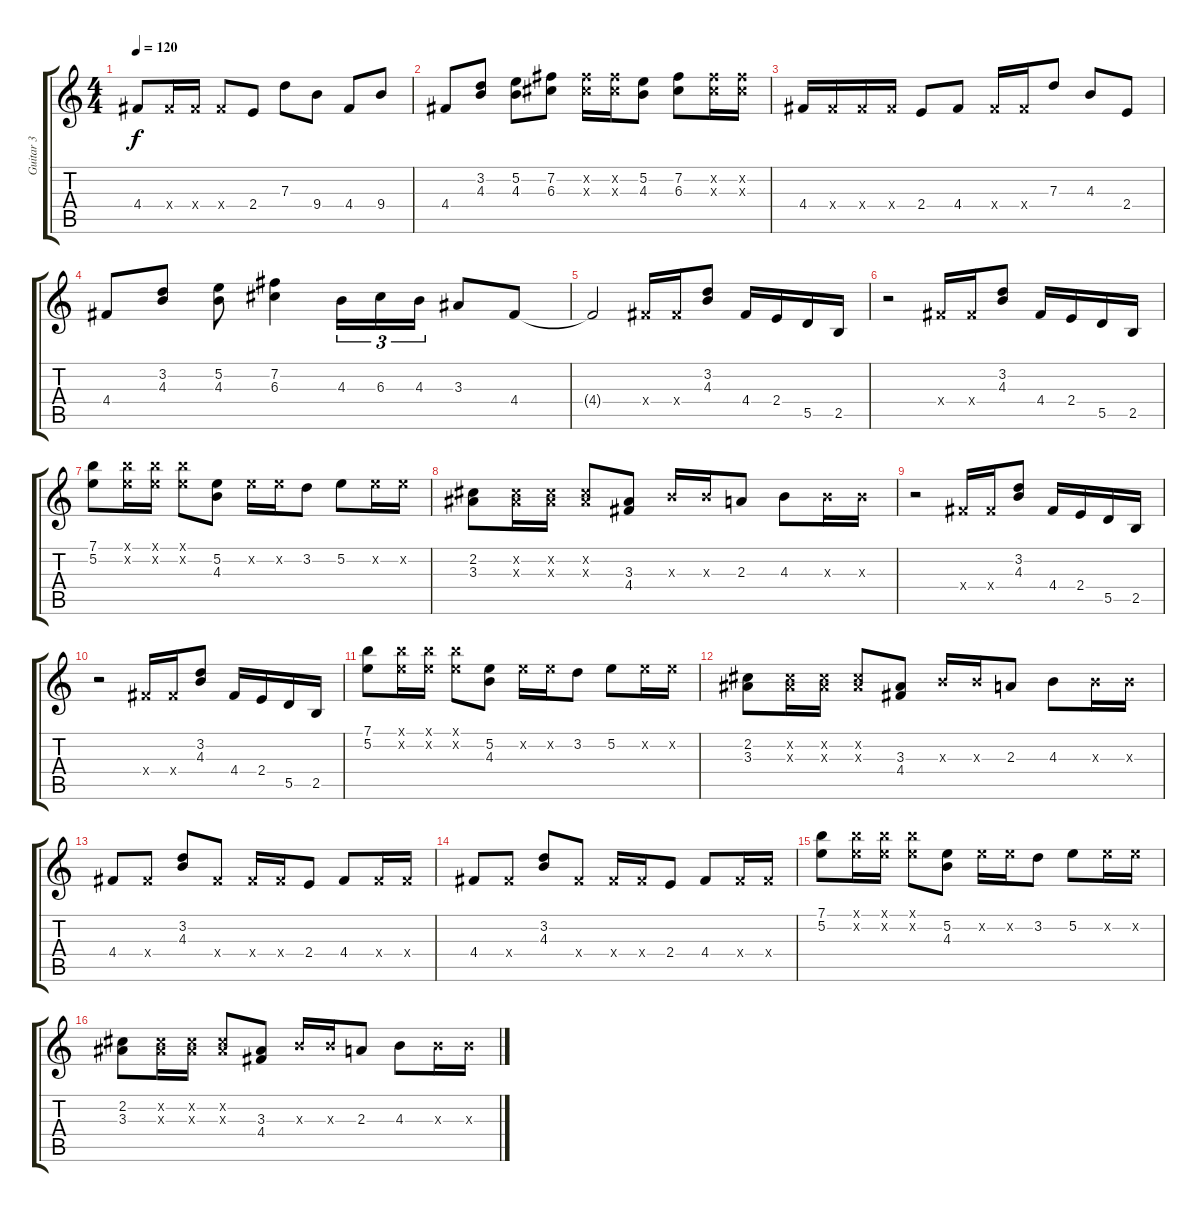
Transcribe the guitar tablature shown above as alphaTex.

\track ("Guitar 3" "Guitar 3") {instrument electricguitarjazz}
\staff {score tabs}
\tuning (E4 B3 G3 D3 A2 E2) {hide}
\ts (4 4)
\tempo 120
\clef g2
\ks c
4.4.8{dy f} 4.4{x}.16 4.4{x}.16 4.4{x}.8 2.4.8 7.3.8 9.4.8 4.4.8 9.4.8 |
4.4.8 (3.2 4.3).8 (5.2 4.3).8 (7.2 6.3).8 (7.2{x} 6.3{x}).16 (7.2{x} 6.3{x}).16 (5.2 4.3).8 (7.2 6.3).8 (7.2{x} 6.3{x}).16 (7.2{x} 6.3{x}).16 |
4.4.16 4.4{x}.16 4.4{x}.16 4.4{x}.16 2.4.8 4.4.8 4.4{x}.16 4.4{x}.16 7.3.8 4.3.8 2.4.8 |
4.4.8 (3.2 4.3).8 (5.2 4.3).8 (7.2 6.3).4 4.3.16{tu (3 2)} 6.3.16{tu (3 2)} 4.3.16{tu (3 2)} 3.3.8 4.4.8 |
4.4{t}.2 4.4{x}.16 4.4{x}.16 (3.2 4.3).8 4.4.16 2.4.16 5.5.16 2.5.16 |
r.2 4.4{x}.16 4.4{x}.16 (3.2 4.3).8 4.4.16 2.4.16 5.5.16 2.5.16 |
(7.1 5.2).8 (7.1{x} 5.2{x}).16 (7.1{x} 5.2{x}).16 (7.1{x} 5.2{x}).8 (5.2 4.3).8 5.2{x}.16 5.2{x}.16 3.2.8 5.2.8 5.2{x}.16 5.2{x}.16 |
(2.2 3.3).8 (2.2{x} 3.3{x}).16 (2.2{x} 3.3{x}).16 (2.2{x} 3.3{x}).8 (3.3 4.4).8 4.3{x}.16 4.3{x}.16 2.3.8 4.3.8 4.3{x}.16 4.3{x}.16 |
r.2 4.4{x}.16 4.4{x}.16 (3.2 4.3).8 4.4.16 2.4.16 5.5.16 2.5.16 |
r.2 4.4{x}.16 4.4{x}.16 (3.2 4.3).8 4.4.16 2.4.16 5.5.16 2.5.16 |
(7.1 5.2).8 (7.1{x} 5.2{x}).16 (7.1{x} 5.2{x}).16 (7.1{x} 5.2{x}).8 (5.2 4.3).8 5.2{x}.16 5.2{x}.16 3.2.8 5.2.8 5.2{x}.16 5.2{x}.16 |
(2.2 3.3).8 (2.2{x} 3.3{x}).16 (2.2{x} 3.3{x}).16 (2.2{x} 3.3{x}).8 (3.3 4.4).8 4.3{x}.16 4.3{x}.16 2.3.8 4.3.8 4.3{x}.16 4.3{x}.16 |
4.4.8 4.4{x}.8 (3.2 4.3).8 4.4{x}.8 4.4{x}.16 4.4{x}.16 2.4.8 4.4.8 4.4{x}.16 4.4{x}.16 |
4.4.8 4.4{x}.8 (3.2 4.3).8 4.4{x}.8 4.4{x}.16 4.4{x}.16 2.4.8 4.4.8 4.4{x}.16 4.4{x}.16 |
(7.1 5.2).8 (7.1{x} 5.2{x}).16 (7.1{x} 5.2{x}).16 (7.1{x} 5.2{x}).8 (5.2 4.3).8 5.2{x}.16 5.2{x}.16 3.2.8 5.2.8 5.2{x}.16 5.2{x}.16 |
(2.2 3.3).8 (2.2{x} 3.3{x}).16 (2.2{x} 3.3{x}).16 (2.2{x} 3.3{x}).8 (3.3 4.4).8 4.3{x}.16 4.3{x}.16 2.3.8 4.3.8 4.3{x}.16 4.3{x}.16
